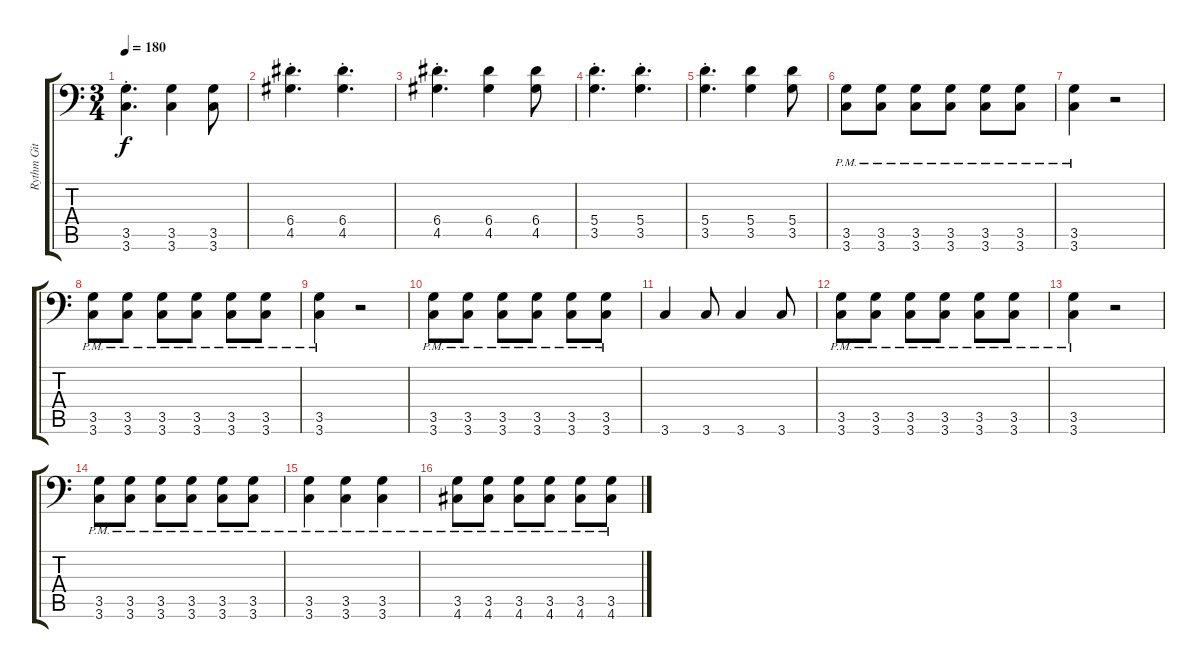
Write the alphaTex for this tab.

\track ("Rythm Git 2" "Rythm Git ") {instrument distortionguitar}
\staff {score tabs}
\tuning (B3 Gb3 D3 A2 E2 A1) {hide}
\ts (3 4)
\tempo 180
\clef f4
\ks c
(3.5{st} 3.6{st}).4{d dy f} (3.5 3.6).4 (3.5 3.6).8 |
(6.4{st} 4.5{st}).4{d} (6.4{st} 4.5{st}).4{d} |
(6.4{st} 4.5{st}).4{d} (6.4 4.5).4 (6.4 4.5).8 |
(5.4{st} 3.5{st}).4{d} (5.4{st} 3.5{st}).4{d} |
(5.4{st} 3.5{st}).4{d} (5.4 3.5).4 (5.4 3.5).8 |
(3.5{pm} 3.6{pm}).8 (3.5{pm} 3.6{pm}).8 (3.5{pm} 3.6{pm}).8 (3.5{pm} 3.6{pm}).8 (3.5{pm} 3.6{pm}).8 (3.5{pm} 3.6{pm}).8 |
(3.5{pm} 3.6{pm}).4 r.2 |
(3.5{pm} 3.6{pm}).8 (3.5{pm} 3.6{pm}).8 (3.5{pm} 3.6{pm}).8 (3.5{pm} 3.6{pm}).8 (3.5{pm} 3.6{pm}).8 (3.5{pm} 3.6{pm}).8 |
(3.5{pm} 3.6{pm}).4 r.2 |
(3.5{pm} 3.6{pm}).8 (3.5{pm} 3.6{pm}).8 (3.5{pm} 3.6{pm}).8 (3.5{pm} 3.6{pm}).8 (3.5{pm} 3.6{pm}).8 (3.5{pm} 3.6{pm}).8 |
3.6.4 3.6.8 3.6.4 3.6.8 |
(3.5{pm} 3.6{pm}).8 (3.5{pm} 3.6{pm}).8 (3.5{pm} 3.6{pm}).8 (3.5{pm} 3.6{pm}).8 (3.5{pm} 3.6{pm}).8 (3.5{pm} 3.6{pm}).8 |
(3.5{pm} 3.6{pm}).4 r.2 |
(3.5{pm} 3.6{pm}).8 (3.5{pm} 3.6{pm}).8 (3.5{pm} 3.6{pm}).8 (3.5{pm} 3.6{pm}).8 (3.5{pm} 3.6{pm}).8 (3.5{pm} 3.6{pm}).8 |
(3.5{pm} 3.6{pm}).4 (3.5{pm} 3.6{pm}).4 (3.5{pm} 3.6{pm}).4 |
(3.5{pm} 4.6{pm}).8 (3.5{pm} 4.6{pm}).8 (3.5{pm} 4.6{pm}).8 (3.5{pm} 4.6{pm}).8 (3.5{pm} 4.6{pm}).8 (3.5{pm} 4.6{pm}).8
